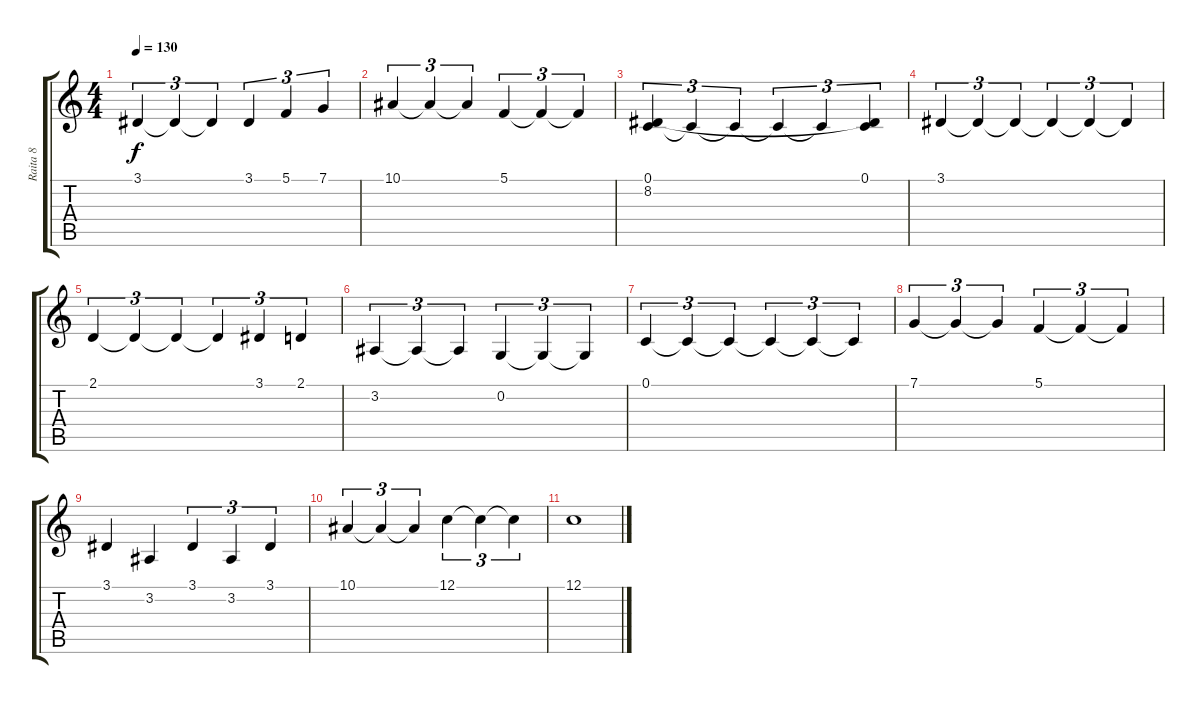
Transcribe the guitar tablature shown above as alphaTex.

\track ("Raita 8" "Raita 8") {instrument choiraahs}
\staff {score tabs}
\tuning (C4 G3 Eb3 Bb2 F2 C2) {hide}
\ts (4 4)
\tempo 130
\clef g2
\ks c
3.1.4{tu (3 2) dy f} 3.1{t}.4{tu (3 2)} 3.1{t}.4{tu (3 2)} 3.1.4{tu (3 2)} 5.1.4{tu (3 2)} 7.1.4{tu (3 2)} |
10.1.4{tu (3 2)} 10.1{t}.4{tu (3 2)} 10.1{t}.4{tu (3 2)} 5.1.4{tu (3 2)} 5.1{t}.4{tu (3 2)} 5.1{t}.4{tu (3 2)} |
(0.1 8.2).4{tu (3 2)} 0.1{t}.4{tu (3 2)} 0.1{t}.4{tu (3 2)} 0.1{t}.4{tu (3 2)} 0.1{t}.4{tu (3 2)} (0.1 8.2{t}).4{tu (3 2)} |
3.1.4{tu (3 2)} 3.1{t}.4{tu (3 2)} 3.1{t}.4{tu (3 2)} 3.1{t}.4{tu (3 2)} 3.1{t}.4{tu (3 2)} 3.1{t}.4{tu (3 2)} |
2.1.4{tu (3 2)} 2.1{t}.4{tu (3 2)} 2.1{t}.4{tu (3 2)} 2.1{t}.4{tu (3 2)} 3.1.4{tu (3 2)} 2.1.4{tu (3 2)} |
3.2.4{tu (3 2)} 3.2{t}.4{tu (3 2)} 3.2{t}.4{tu (3 2)} 0.2.4{tu (3 2)} 0.2{t}.4{tu (3 2)} 0.2{t}.4{tu (3 2)} |
0.1.4{tu (3 2)} 0.1{t}.4{tu (3 2)} 0.1{t}.4{tu (3 2)} 0.1{t}.4{tu (3 2)} 0.1{t}.4{tu (3 2)} 0.1{t}.4{tu (3 2)} |
7.1.4{tu (3 2)} 7.1{t}.4{tu (3 2)} 7.1{t}.4{tu (3 2)} 5.1.4{tu (3 2)} 5.1{t}.4{tu (3 2)} 5.1{t}.4{tu (3 2)} |
3.1.4 3.2.4 3.1.4{tu (3 2)} 3.2.4{tu (3 2)} 3.1.4{tu (3 2)} |
10.1.4{tu (3 2)} 10.1{t}.4{tu (3 2)} 10.1{t}.4{tu (3 2)} 12.1.4{tu (3 2)} 12.1{t}.4{tu (3 2)} 12.1{t}.4{tu (3 2)} |
12.1.1
